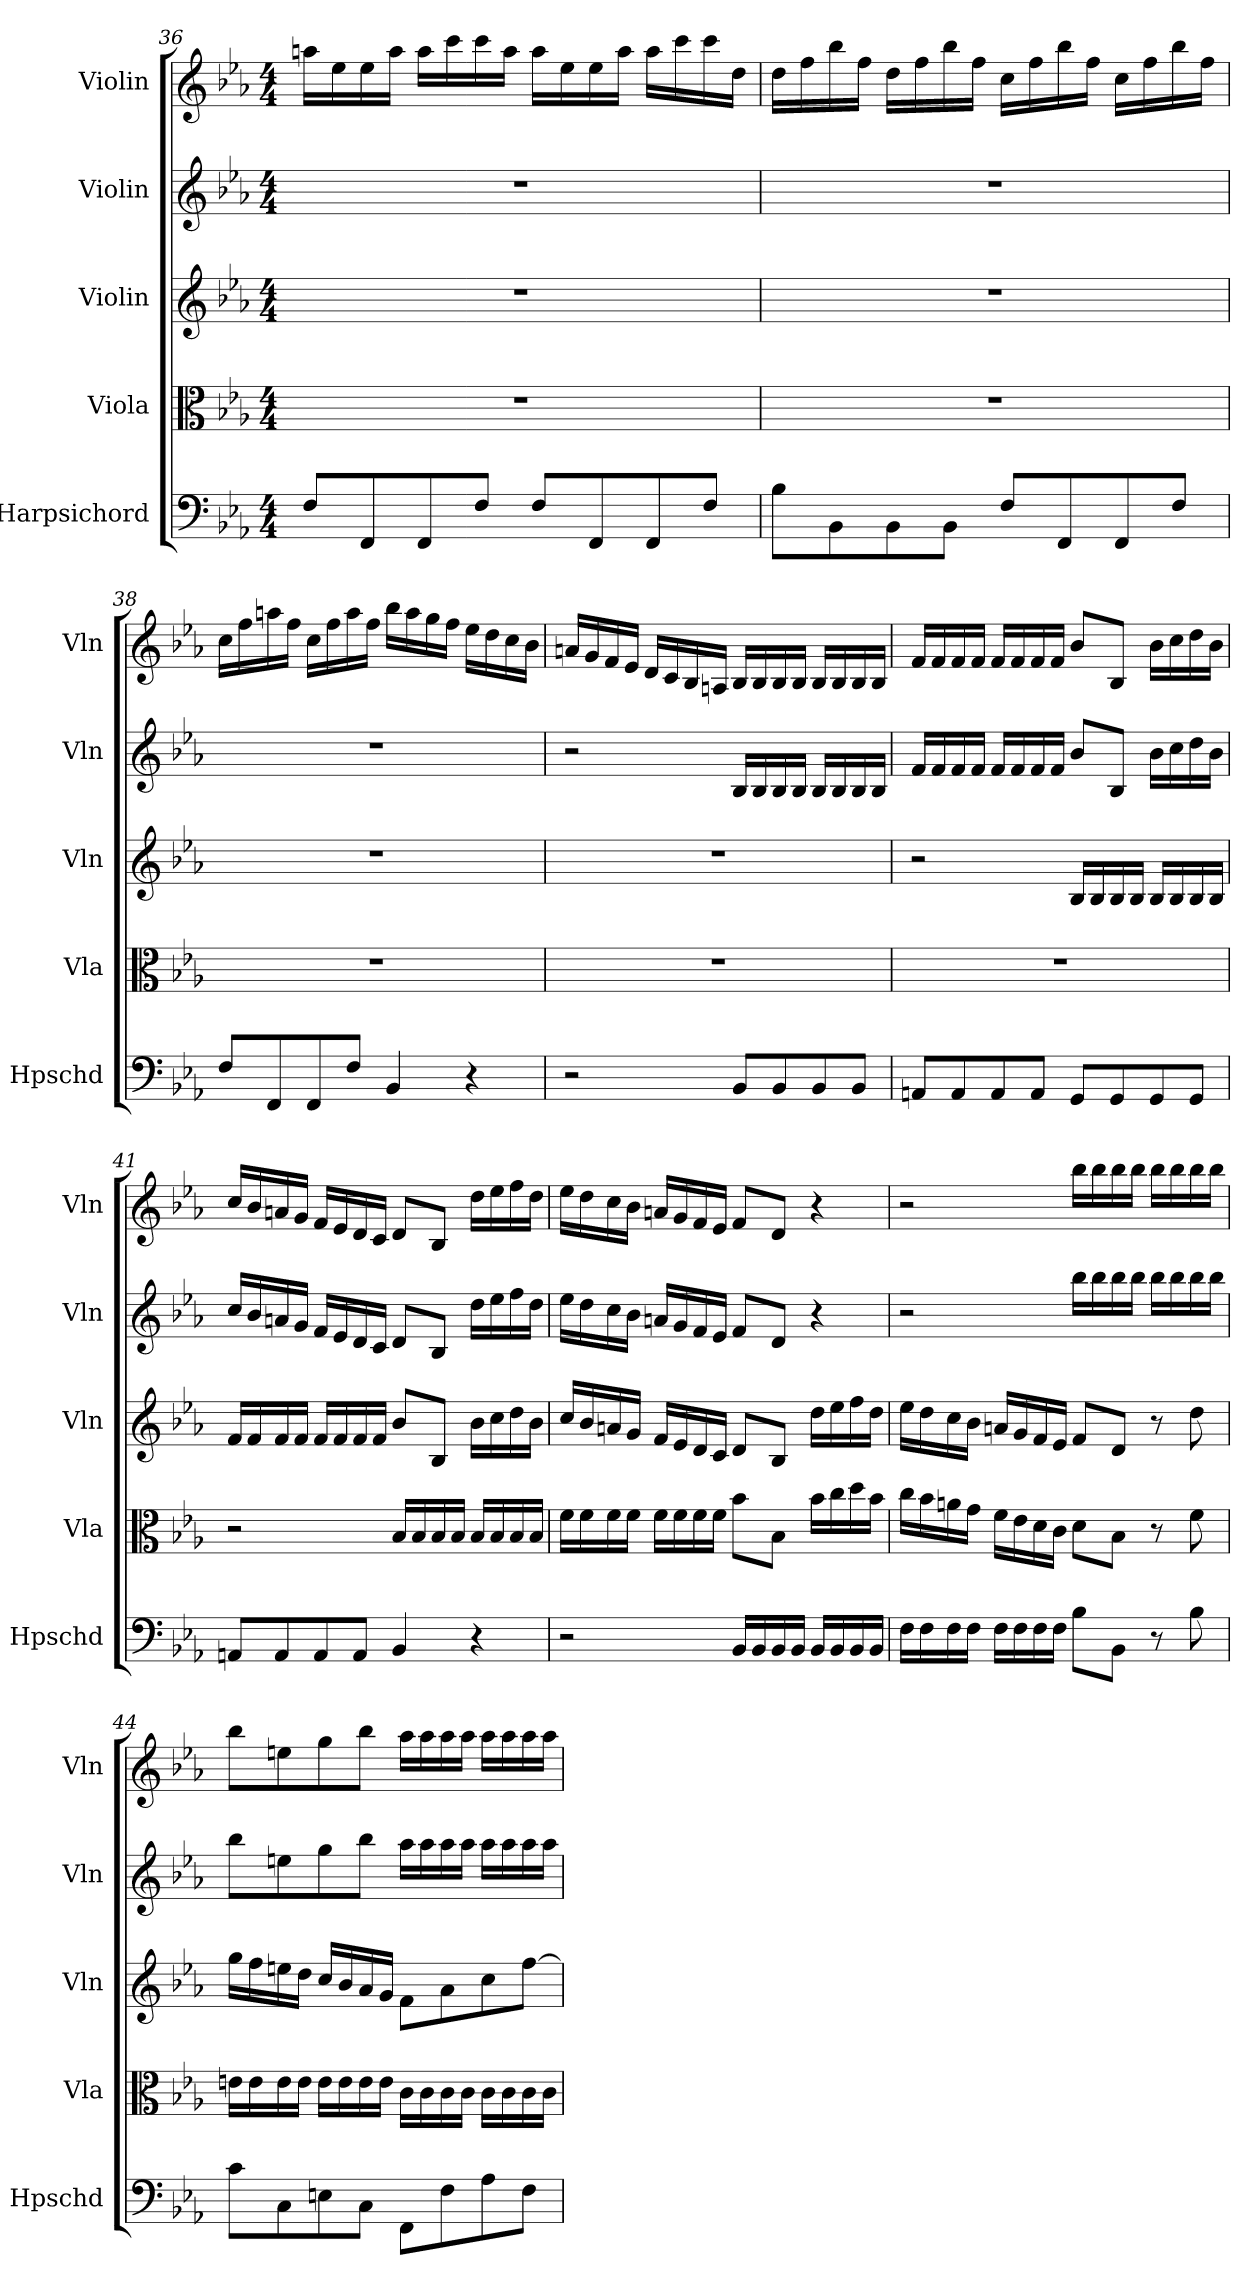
**kern	**kern	**kern	**kern	**kern
*part5	*part4	*part3	*part2	*part1
*staff5	*staff4	*staff3	*staff2	*staff1
*I"Harpsichord	*I"Viola	*I"Violin	*I"Violin	*I"Violin
*I'Hpschd	*I'Vla	*I'Vln	*I'Vln	*I'Vln
*clefF4	*clefC3	*clefG2	*clefG2	*clefG2
*k[b-e-a-]	*k[b-e-a-]	*k[b-e-a-]	*k[b-e-a-]	*k[b-e-a-]
*M4/4	*M4/4	*M4/4	*M4/4	*M4/4
=36	=36	=36	=36	=36
8F/L	1r	1r	1r	16aan\LL
.	.	.	.	16ee-\
8FF/	.	.	.	16ee-\
.	.	.	.	16aa\JJ
8FF/	.	.	.	16aa\LL
.	.	.	.	16ccc\
8F/J	.	.	.	16ccc\
.	.	.	.	16aa\JJ
8F/L	.	.	.	16aa\LL
.	.	.	.	16ee-\
8FF/	.	.	.	16ee-\
.	.	.	.	16aa\JJ
8FF/	.	.	.	16aa\LL
.	.	.	.	16ccc\
8F/J	.	.	.	16ccc\
.	.	.	.	16dd\JJ
=37	=37	=37	=37	=37
8B-\L	1r	1r	1r	16dd\LL
.	.	.	.	16ff\
8BB-\	.	.	.	16bb-\
.	.	.	.	16ff\JJ
8BB-\	.	.	.	16dd\LL
.	.	.	.	16ff\
8BB-\J	.	.	.	16bb-\
.	.	.	.	16ff\JJ
8F/L	.	.	.	16cc\LL
.	.	.	.	16ff\
8FF/	.	.	.	16bb-\
.	.	.	.	16ff\JJ
8FF/	.	.	.	16cc\LL
.	.	.	.	16ff\
8F/J	.	.	.	16bb-\
.	.	.	.	16ff\JJ
=38	=38	=38	=38	=38
8F/L	1r	1r	1r	16cc\LL
.	.	.	.	16ff\
8FF/	.	.	.	16aan\
.	.	.	.	16ff\JJ
8FF/	.	.	.	16cc\LL
.	.	.	.	16ff\
8F/J	.	.	.	16aa\
.	.	.	.	16ff\JJ
4BB-/	.	.	.	16bb-\LL
.	.	.	.	16aa\
.	.	.	.	16gg\
.	.	.	.	16ff\JJ
4r	.	.	.	16ee-\LL
.	.	.	.	16dd\
.	.	.	.	16cc\
.	.	.	.	16b-\JJ
=39	=39	=39	=39	=39
2r	1r	1r	2r	16an/LL
.	.	.	.	16g/
.	.	.	.	16f/
.	.	.	.	16e-/JJ
.	.	.	.	16d/LL
.	.	.	.	16c/
.	.	.	.	16B-/
.	.	.	.	16An/JJ
8BB-/L	.	.	16B-/LL	16B-/LL
.	.	.	16B-/	16B-/
8BB-/	.	.	16B-/	16B-/
.	.	.	16B-/JJ	16B-/JJ
8BB-/	.	.	16B-/LL	16B-/LL
.	.	.	16B-/	16B-/
8BB-/J	.	.	16B-/	16B-/
.	.	.	16B-/JJ	16B-/JJ
=40	=40	=40	=40	=40
8AAn/L	1r	2r	16f/LL	16f/LL
.	.	.	16f/	16f/
8AA/	.	.	16f/	16f/
.	.	.	16f/JJ	16f/JJ
8AA/	.	.	16f/LL	16f/LL
.	.	.	16f/	16f/
8AA/J	.	.	16f/	16f/
.	.	.	16f/JJ	16f/JJ
8GG/L	.	16B-/LL	8b-/L	8b-/L
.	.	16B-/	.	.
8GG/	.	16B-/	8B-/J	8B-/J
.	.	16B-/JJ	.	.
8GG/	.	16B-/LL	16b-\LL	16b-\LL
.	.	16B-/	16cc\	16cc\
8GG/J	.	16B-/	16dd\	16dd\
.	.	16B-/JJ	16b-\JJ	16b-\JJ
=41	=41	=41	=41	=41
8AAn/L	2r	16f/LL	16cc/LL	16cc/LL
.	.	16f/	16b-/	16b-/
8AA/	.	16f/	16an/	16an/
.	.	16f/JJ	16g/JJ	16g/JJ
8AA/	.	16f/LL	16f/LL	16f/LL
.	.	16f/	16e-/	16e-/
8AA/J	.	16f/	16d/	16d/
.	.	16f/JJ	16c/JJ	16c/JJ
4BB-/	16B-/LL	8b-/L	8d/L	8d/L
.	16B-/	.	.	.
.	16B-/	8B-/J	8B-/J	8B-/J
.	16B-/JJ	.	.	.
4r	16B-/LL	16b-\LL	16dd\LL	16dd\LL
.	16B-/	16cc\	16ee-\	16ee-\
.	16B-/	16dd\	16ff\	16ff\
.	16B-/JJ	16b-\JJ	16dd\JJ	16dd\JJ
=42	=42	=42	=42	=42
2r	16f\LL	16cc/LL	16ee-\LL	16ee-\LL
.	16f\	16b-/	16dd\	16dd\
.	16f\	16an/	16cc\	16cc\
.	16f\JJ	16g/JJ	16b-\JJ	16b-\JJ
.	16f\LL	16f/LL	16an/LL	16an/LL
.	16f\	16e-/	16g/	16g/
.	16f\	16d/	16f/	16f/
.	16f\JJ	16c/JJ	16e-/JJ	16e-/JJ
16BB-/LL	8b-\L	8d/L	8f/L	8f/L
16BB-/	.	.	.	.
16BB-/	8B-\J	8B-/J	8d/J	8d/J
16BB-/JJ	.	.	.	.
16BB-/LL	16b-\LL	16dd\LL	4r	4r
16BB-/	16cc\	16ee-\	.	.
16BB-/	16dd\	16ff\	.	.
16BB-/JJ	16b-\JJ	16dd\JJ	.	.
=43	=43	=43	=43	=43
16F\LL	16cc\LL	16ee-\LL	2r	2r
16F\	16b-\	16dd\	.	.
16F\	16an\	16cc\	.	.
16F\JJ	16g\JJ	16b-\JJ	.	.
16F\LL	16f\LL	16an/LL	.	.
16F\	16e-\	16g/	.	.
16F\	16d\	16f/	.	.
16F\JJ	16c\JJ	16e-/JJ	.	.
8B-\L	8d\L	8f/L	16bb-\LL	16bb-\LL
.	.	.	16bb-\	16bb-\
8BB-\J	8B-\J	8d/J	16bb-\	16bb-\
.	.	.	16bb-\JJ	16bb-\JJ
8r	8r	8r	16bb-\LL	16bb-\LL
.	.	.	16bb-\	16bb-\
8B-\	8f\	8dd\	16bb-\	16bb-\
.	.	.	16bb-\JJ	16bb-\JJ
=44	=44	=44	=44	=44
8c\L	16en\LL	16gg\LL	8bb-\L	8bb-\L
.	16e\	16ff\	.	.
8C\	16e\	16een\	8een\	8een\
.	16e\JJ	16dd\JJ	.	.
8En\	16e\LL	16cc/LL	8gg\	8gg\
.	16e\	16b-/	.	.
8C\J	16e\	16a-/	8bb-\J	8bb-\J
.	16e\JJ	16g/JJ	.	.
8FF\L	16c\LL	8f\L	16aa-\LL	16aa-\LL
.	16c\	.	16aa-\	16aa-\
8F\	16c\	8a-\	16aa-\	16aa-\
.	16c\JJ	.	16aa-\JJ	16aa-\JJ
8A-\	16c\LL	8cc\	16aa-\LL	16aa-\LL
.	16c\	.	16aa-\	16aa-\
8F\J	16c\	[8ff\J	16aa-\	16aa-\
.	16c\JJ	.	16aa-\JJ	16aa-\JJ
=	=	=	=	=
*-	*-	*-	*-	*-
